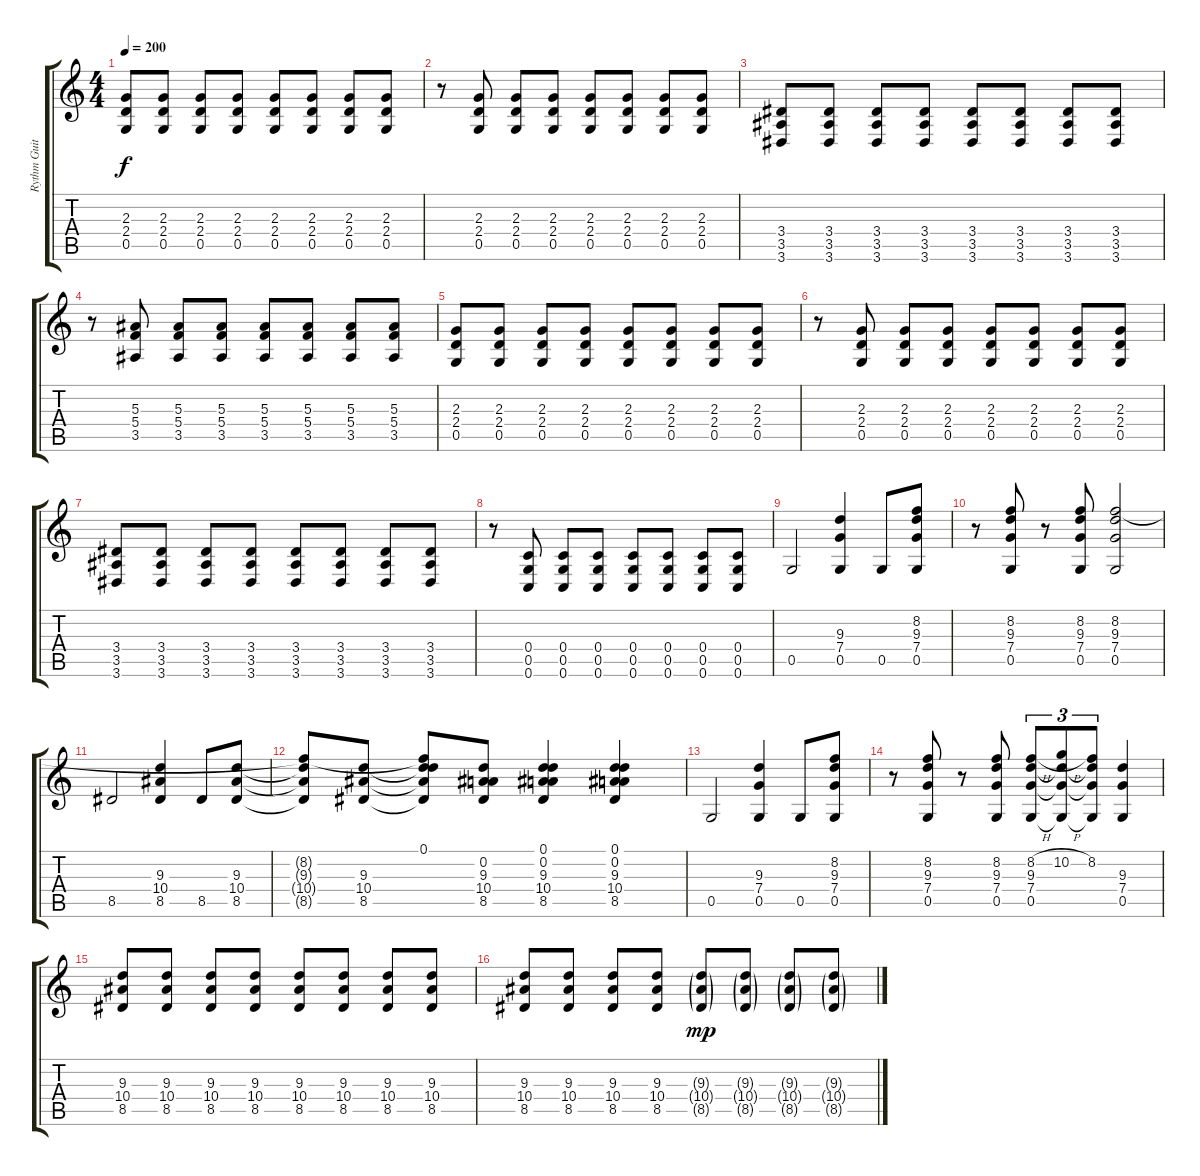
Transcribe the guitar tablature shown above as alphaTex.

\track ("Rythm Guitar" "Rythm Guit") {instrument distortionguitar}
\staff {score tabs}
\tuning (D4 A3 F3 C3 G2 C2) {hide}
\ts (4 4)
\tempo 200
\clef g2
\ks c
(2.3 2.4 0.5).8{dy f instrument distortionguitar} (2.3 2.4 0.5).8 (2.3 2.4 0.5).8 (2.3 2.4 0.5).8 (2.3 2.4 0.5).8 (2.3 2.4 0.5).8 (2.3 2.4 0.5).8 (2.3 2.4 0.5).8 |
r.8 (2.3 2.4 0.5).8 (2.3 2.4 0.5).8 (2.3 2.4 0.5).8 (2.3 2.4 0.5).8 (2.3 2.4 0.5).8 (2.3 2.4 0.5).8 (2.3 2.4 0.5).8 |
(3.4 3.5 3.6).8 (3.4 3.5 3.6).8 (3.4 3.5 3.6).8 (3.4 3.5 3.6).8 (3.4 3.5 3.6).8 (3.4 3.5 3.6).8 (3.4 3.5 3.6).8 (3.4 3.5 3.6).8 |
r.8 (5.3 5.4 3.5).8 (5.3 5.4 3.5).8 (5.3 5.4 3.5).8 (5.3 5.4 3.5).8 (5.3 5.4 3.5).8 (5.3 5.4 3.5).8 (5.3 5.4 3.5).8 |
(2.3 2.4 0.5).8{instrument distortionguitar} (2.3 2.4 0.5).8 (2.3 2.4 0.5).8 (2.3 2.4 0.5).8 (2.3 2.4 0.5).8 (2.3 2.4 0.5).8 (2.3 2.4 0.5).8 (2.3 2.4 0.5).8 |
r.8 (2.3 2.4 0.5).8 (2.3 2.4 0.5).8 (2.3 2.4 0.5).8 (2.3 2.4 0.5).8 (2.3 2.4 0.5).8 (2.3 2.4 0.5).8 (2.3 2.4 0.5).8 |
(3.4 3.5 3.6).8 (3.4 3.5 3.6).8 (3.4 3.5 3.6).8 (3.4 3.5 3.6).8 (3.4 3.5 3.6).8 (3.4 3.5 3.6).8 (3.4 3.5 3.6).8 (3.4 3.5 3.6).8 |
r.8 (0.4 0.5 0.6).8 (0.4 0.5 0.6).8 (0.4 0.5 0.6).8 (0.4 0.5 0.6).8 (0.4 0.5 0.6).8 (0.4 0.5 0.6).8 (0.4 0.5 0.6).8 |
0.5.2{instrument electricguitarclean} (9.3 7.4 0.5).4 0.5.8 (8.2 9.3 7.4 0.5).8 |
r.8 (8.2 9.3 7.4 0.5).8 r.8 (8.2 9.3 7.4 0.5).8 (8.2 9.3 7.4 0.5).2 |
8.5.2 (9.3 10.4 8.5).4 8.5.8 (9.3 10.4 8.5).8 |
(8.2{t} 9.3{t} 10.4{t} 8.5{t}).8 (9.3 10.4 8.5).8 (0.1 8.2{t} 9.3{t} 10.4{t} 8.5{t}).8 (0.2 9.3 10.4 8.5).8 (0.1 0.2 9.3 10.4 8.5).4 (0.1 0.2 9.3 10.4 8.5).4 |
0.5.2 (9.3 7.4 0.5).4 0.5.8 (8.2 9.3 7.4 0.5).8 |
r.8 (8.2 9.3 7.4 0.5).8 r.8 (8.2 9.3 7.4 0.5).8 (8.2{h} 9.3 7.4 0.5).8{tu (3 2)} (10.2{h} 9.3{t} 7.4{t} 0.5{t}).8{tu (3 2)} (8.2 9.3{t} 7.4{t} 0.5{t}).8{tu (3 2)} (9.3 7.4 0.5).4 |
(9.3 10.4 8.5).8 (9.3 10.4 8.5).8 (9.3 10.4 8.5).8 (9.3 10.4 8.5).8 (9.3 10.4 8.5).8 (9.3 10.4 8.5).8 (9.3 10.4 8.5).8 (9.3 10.4 8.5).8 |
(9.3 10.4 8.5).8 (9.3 10.4 8.5).8 (9.3 10.4 8.5).8 (9.3 10.4 8.5).8 (9.3{g} 10.4{g} 8.5{g}).8{dy mp} (9.3{g} 10.4{g} 8.5{g}).8 (9.3{g} 10.4{g} 8.5{g}).8 (9.3{g} 10.4{g} 8.5{g}).8
